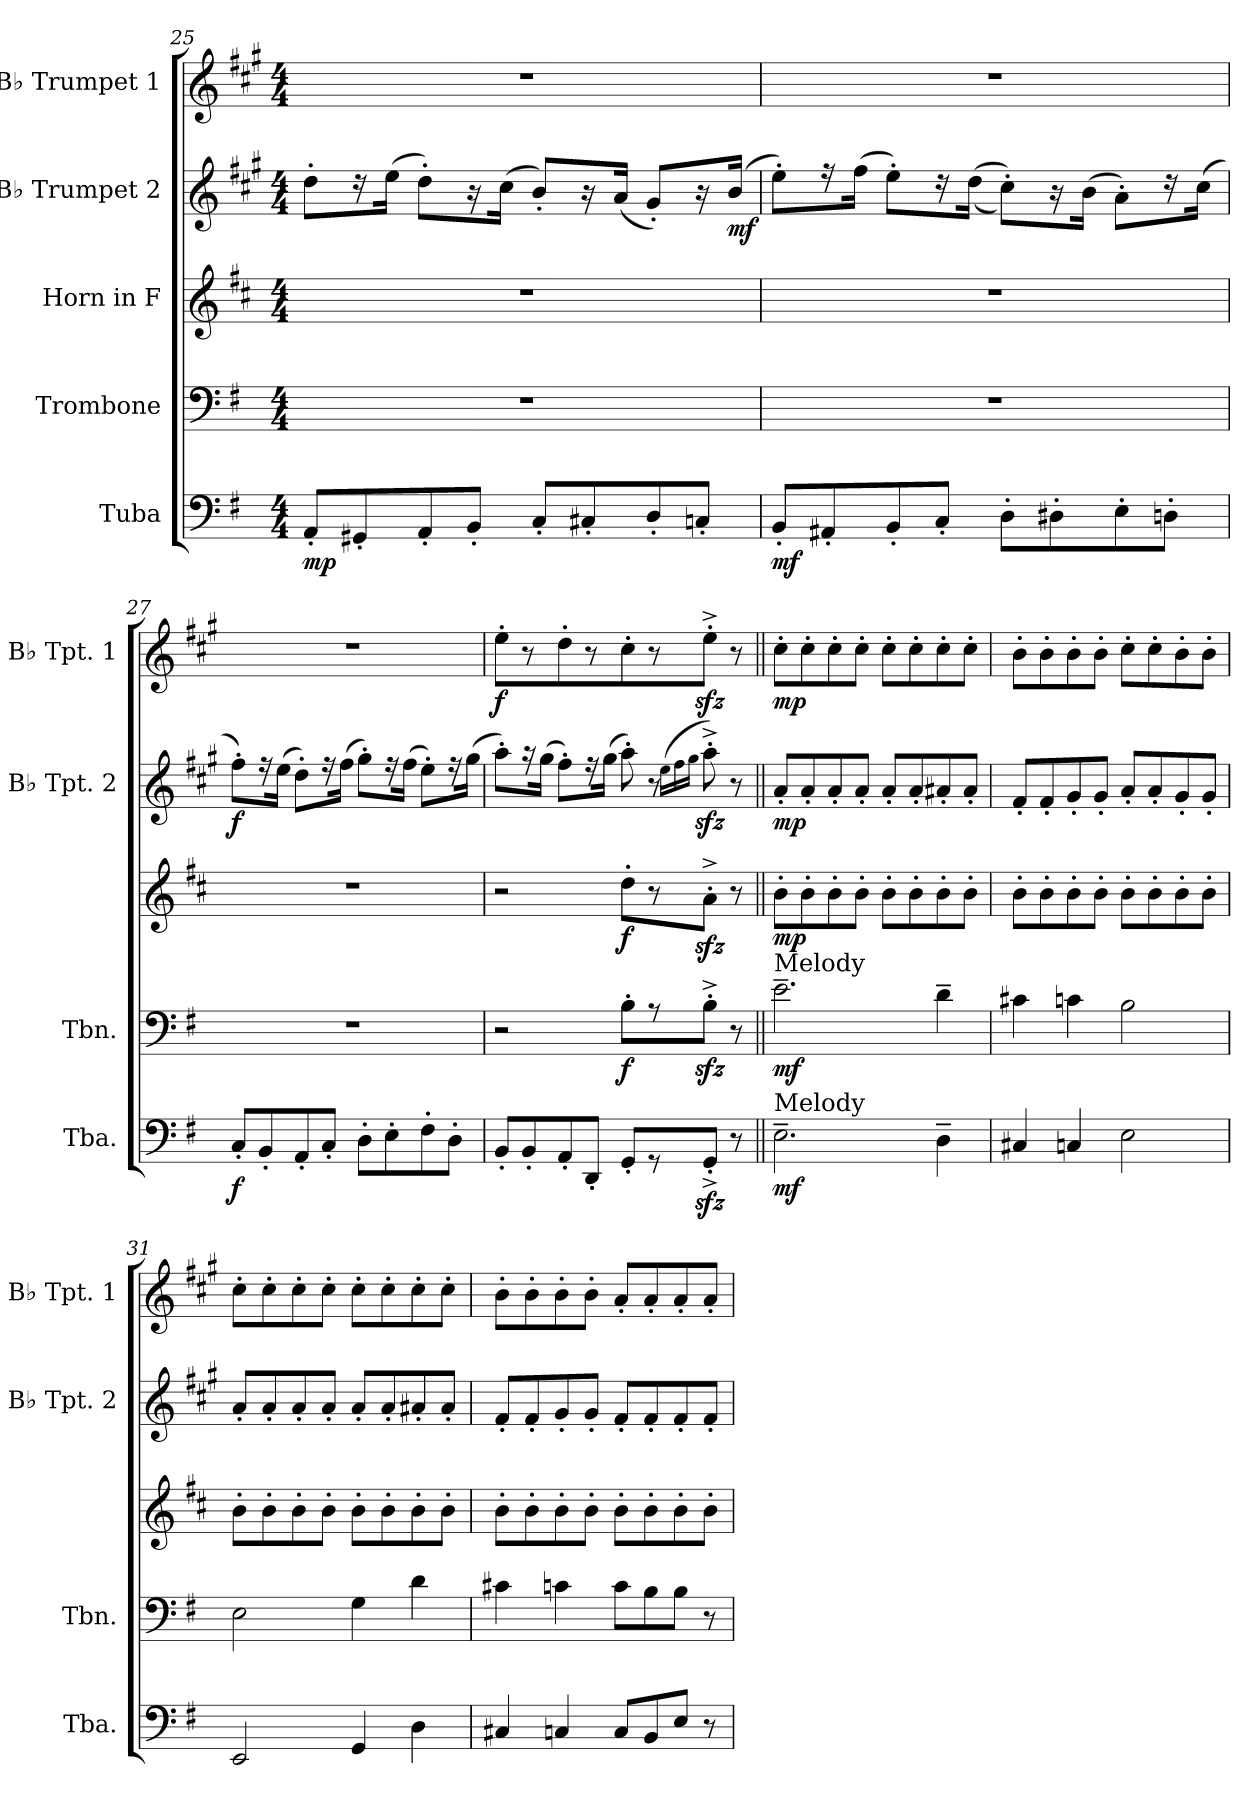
**kern	**dynam	**kern	**dynam	**kern	**dynam	**kern	**dynam	**kern	**dynam
*part5	*part5	*part4	*part4	*part3	*part3	*part2	*part2	*part1	*part1
*staff5	*staff5	*staff4	*staff4	*staff3	*staff3	*staff2	*staff2	*staff1	*staff1
*I"Tuba	*	*I"Trombone	*	*I"Horn in F	*	*I"B♭ Trumpet 2	*	*I"B♭ Trumpet 1	*
*I'Tba.	*	*I'Tbn.	*	*	*	*I'B♭ Tpt. 2	*	*I'B♭ Tpt. 1	*
*clefF4	*	*clefF4	*	*clefG2	*	*clefG2	*	*clefG2	*
*	*	*	*	*ITrd4c7	*	*ITrd1c2	*	*ITrd1c2	*
*k[f#]	*	*k[f#]	*	*k[f#]	*	*k[f#]	*	*k[f#]	*
*M4/4	*	*M4/4	*	*M4/4	*	*M4/4	*	*M4/4	*
=25	=25	=25	=25	=25	=25	=25	=25	=25	=25
!	!LO:DY:b	!	!	!	!	!	!	!	!
8AA'/L	mp	1r	.	1r	.	8cc'\L	.	1r	.
8GG#X'/	.	.	.	.	.	16r	.	.	.
.	.	.	.	.	.	(16dd\Jk	.	.	.
8AA'/	.	.	.	.	.	8cc'\L)	.	.	.
8BB'/J	.	.	.	.	.	16r	.	.	.
.	.	.	.	.	.	(16b\Jk	.	.	.
8C'/L	.	.	.	.	.	8a'/L)	.	.	.
8C#X'/	.	.	.	.	.	16r	.	.	.
.	.	.	.	.	.	(16g/Jk	.	.	.
8D'/	.	.	.	.	.	8f#'/L)	.	.	.
8Cn'/J	.	.	.	.	.	16r	.	.	.
!	!	!	!	!	!	!	!LO:DY:b	!	!
.	.	.	.	.	.	(16a/Jk	mf	.	.
=26	=26	=26	=26	=26	=26	=26	=26	=26	=26
!	!LO:DY:b	!	!	!	!	!	!	!	!
8BB'/L	mf	1r	.	1r	.	8dd'\L)	.	1r	.
8AA#X'/	.	.	.	.	.	16r	.	.	.
.	.	.	.	.	.	(16ee\Jk	.	.	.
8BB'/	.	.	.	.	.	8dd'\L)	.	.	.
8C'/J	.	.	.	.	.	16r	.	.	.
.	.	.	.	.	.	((16cc\Jk	.	.	.
8D'\L	.	.	.	.	.	8b'\L))	.	.	.
8D#X'\	.	.	.	.	.	16r	.	.	.
.	.	.	.	.	.	(16a\Jk	.	.	.
8E'\	.	.	.	.	.	8g'\L)	.	.	.
8Dn'\J	.	.	.	.	.	16r	.	.	.
.	.	.	.	.	.	(16b\Jk	.	.	.
!!LO:PB:g=z
=27	=27	=27	=27	=27	=27	=27	=27	=27	=27
!	!LO:DY:b	!	!	!	!	!	!LO:DY:b	!	!
8C'/L	f	1r	.	1r	.	8ee'\L)	f	1r	.
8BB'/	.	.	.	.	.	16r	.	.	.
.	.	.	.	.	.	(16dd\Jk	.	.	.
8AA'/	.	.	.	.	.	8cc'\L)	.	.	.
8C'/J	.	.	.	.	.	16r	.	.	.
.	.	.	.	.	.	(16ee\Jk	.	.	.
8D'\L	.	.	.	.	.	8ff#'\L)	.	.	.
8E'\	.	.	.	.	.	16r	.	.	.
.	.	.	.	.	.	(16ee\Jk	.	.	.
8F#'\	.	.	.	.	.	8dd'\L)	.	.	.
8D'\J	.	.	.	.	.	16r	.	.	.
.	.	.	.	.	.	(16ff#\Jk	.	.	.
=28	=28	=28	=28	=28	=28	=28	=28	=28	=28
!	!	!	!	!	!	!	!	!	!LO:DY:b
8BB'/L	.	2r	.	2r	.	8gg'\L)	.	8dd'\L	f
8BB'/	.	.	.	.	.	16r	.	8r	.
.	.	.	.	.	.	(16ff#\Jk	.	.	.
8AA'/	.	.	.	.	.	8ee'\L)	.	8cc'\	.
8DD'/J	.	.	.	.	.	16r	.	8r	.
.	.	.	.	.	.	(16ff#\Jk	.	.	.
!	!	!	!LO:DY:b	!	!LO:DY:b	!	!	!	!
8GG'/L	.	8B'\L	f	8g'\L	f	8gg'\)	.	8b'\	.
8r	.	8r	.	8r	.	8r	.	8r	.
.	.	.	.	.	.	(>16qdd\LL	.	.	.
.	.	.	.	.	.	16qee\	.	.	.
.	.	.	.	.	.	16qff#\JJ	.	.	.
8GGzz<'^/J	.	8Bzz<'^\J	.	8dzz<'^\J	.	8ggzz<'^\)	.	8ddzz<'^\J	.
8r	.	8r	.	8r	.	8r	.	8r	.
=29||	=29||	=29||	=29||	=29||	=29||	=29||	=29||	=29||	=29||
!	!	!LO:TX:a:t=Melody	!	!	!	!	!	!	!
!LO:TX:a:t=Melody	!	!	!	!	!	!	!	!	!
!	!LO:DY:b	!	!LO:DY:b	!	!LO:DY:b	!	!LO:DY:b	!	!LO:DY:b
2.E~\	mf	2.e~\	mf	8e'\L	mp	8g'/L	mp	8b'\L	mp
.	.	.	.	8e'\	.	8g'/	.	8b'\	.
.	.	.	.	8e'\	.	8g'/	.	8b'\	.
.	.	.	.	8e'\J	.	8g'/J	.	8b'\J	.
.	.	.	.	8e'\L	.	8g'/L	.	8b'\L	.
.	.	.	.	8e'\	.	8g'/	.	8b'\	.
4D~\	.	4d~\	.	8e'\	.	8g#X'/	.	8b'\	.
.	.	.	.	8e'\J	.	8g#'/J	.	8b'\J	.
!!LO:LB:g=z
=30	=30	=30	=30	=30	=30	=30	=30	=30	=30
4C#X/	.	4c#X\	.	8e'\L	.	8e'/L	.	8a'\L	.
.	.	.	.	8e'\	.	8e'/	.	8a'\	.
4Cn/	.	4cn\	.	8e'\	.	8f#'/	.	8a'\	.
.	.	.	.	8e'\J	.	8f#'/J	.	8a'\J	.
2E\	.	2B\	.	8e'\L	.	8g'/L	.	8b'\L	.
.	.	.	.	8e'\	.	8g'/	.	8b'\	.
.	.	.	.	8e'\	.	8f#'/	.	8a'\	.
.	.	.	.	8e'\J	.	8f#'/J	.	8a'\J	.
=31	=31	=31	=31	=31	=31	=31	=31	=31	=31
2EE/	.	2E\	.	8e'\L	.	8g'/L	.	8b'\L	.
.	.	.	.	8e'\	.	8g'/	.	8b'\	.
.	.	.	.	8e'\	.	8g'/	.	8b'\	.
.	.	.	.	8e'\J	.	8g'/J	.	8b'\J	.
4GG/	.	4G\	.	8e'\L	.	8g'/L	.	8b'\L	.
.	.	.	.	8e'\	.	8g'/	.	8b'\	.
4D\	.	4d\	.	8e'\	.	8g#X'/	.	8b'\	.
.	.	.	.	8e'\J	.	8g#'/J	.	8b'\J	.
=32	=32	=32	=32	=32	=32	=32	=32	=32	=32
4C#X/	.	4c#X\	.	8e'\L	.	8e'/L	.	8a'\L	.
.	.	.	.	8e'\	.	8e'/	.	8a'\	.
4Cn/	.	4cn\	.	8e'\	.	8f#'/	.	8a'\	.
.	.	.	.	8e'\J	.	8f#'/J	.	8a'\J	.
8C/L	.	8c\L	.	8e'\L	.	8e'/L	.	8g'/L	.
8BB/	.	8B\	.	8e'\	.	8e'/	.	8g'/	.
8E/J	.	8B\J	.	8e'\	.	8e'/	.	8g'/	.
8r	.	8r	.	8e'\J	.	8e'/J	.	8g'/J	.
=	=	=	=	=	=	=	=	=	=
*-	*-	*-	*-	*-	*-	*-	*-	*-	*-
